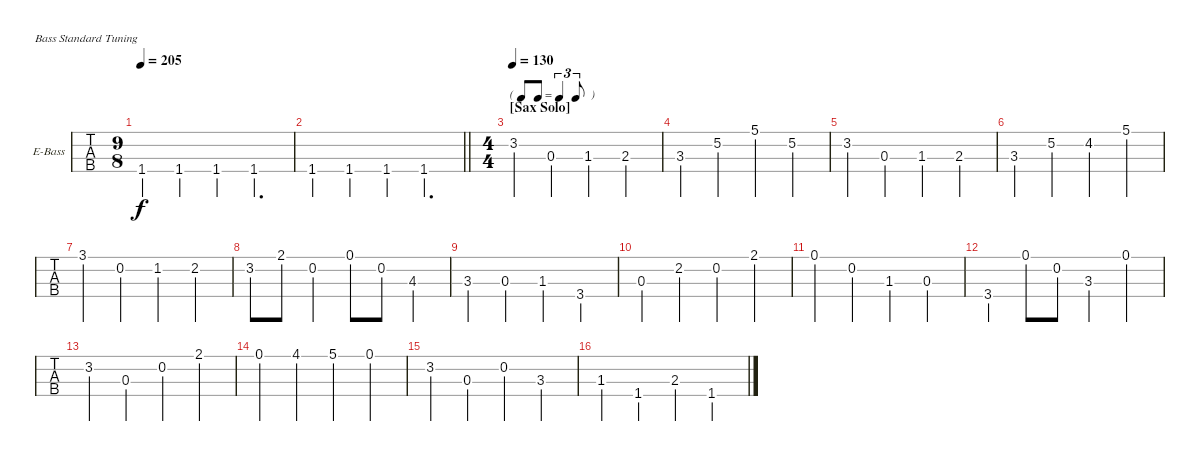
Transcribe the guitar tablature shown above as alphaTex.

\bracketExtendMode nobrackets
\firstSystemTrackNameOrientation horizontal
\otherSystemsTrackNameOrientation horizontal
\track ("Bass" "E-Bass") {instrument electricbassfinger}
\staff {tabs}
\tuning (G2 D2 A1 E1)
\ts (9 8)
\beaming (8 2 2 2 3)
\tempo 205
\clef f4
\ks c
1.4{st}.4{dy f} 1.4{st}.4 1.4{st}.4 1.4.4{d} |
\barLineRight lightlight
1.4{st}.4 1.4{st}.4 1.4{st}.4 1.4.4{d} |
\ts (4 4)
\beaming (8 2 2 2 2)
\tf triplet8th
\section ("" "[Sax Solo]")
\tempo 130
3.2.4 0.3.4 1.3.4 2.3.4 |
3.3.4 5.2.4 5.1.4 5.2.4 |
3.2.4 0.3.4 1.3.4 2.3.4 |
3.3.4 5.2.4 4.2.4 5.1.4 |
3.1.4 0.2.4 1.2.4 2.2.4 |
3.2.8 2.1.8 0.2.4 0.1.8 0.2.8 4.3.4 |
3.3.4 0.3.4 1.3.4 3.4.4 |
0.3.4 2.2.4 0.2.4 2.1.4 |
0.1.4 0.2.4 1.3.4 0.3.4 |
3.4.4 0.1.8 0.2.8 3.3.4 0.1.4 |
3.2.4 0.3.4 0.2.4 2.1.4 |
0.1.4 4.1.4 5.1.4 0.1.4 |
3.2.4 0.3.4 0.2.4 3.3.4 |
1.3.4 1.4.4 2.3.4 1.4.4
